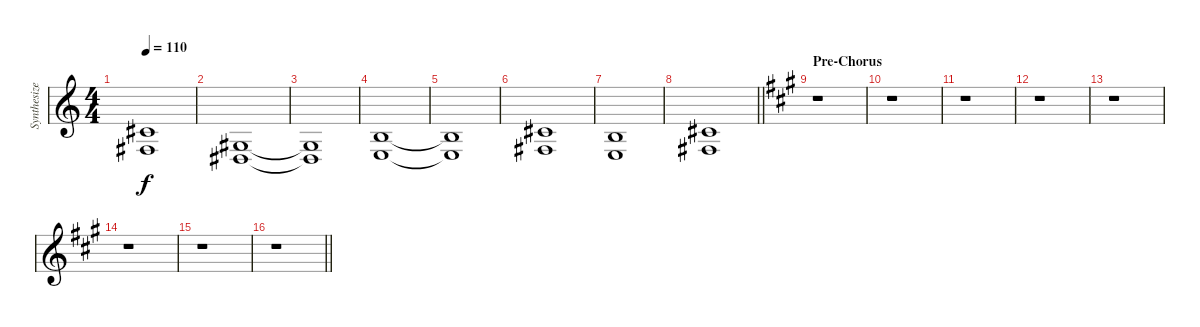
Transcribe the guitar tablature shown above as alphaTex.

\track ("Synthesizer" "Synthesize") {instrument stringensemble1}
\staff {score}
\tuning (E4 B3 G3 D3 A2 E2 B1) {hide}
\ts (4 4)
\tempo 110
\clef g2
\ks c
(2.2 4.4).1{dy f} |
(1.3 1.4).1 |
(1.3{t} 1.4{t}).1 |
(0.2 2.4).1 |
(0.2{t} 2.4{t}).1 |
(2.2 4.4).1 |
(0.2 2.4).1 |
\barLineRight lightlight
(2.2 4.4).1 |
\section ("" "Pre-Chorus")
\ks a
r.1 |
r.1 |
r.1 |
r.1 |
r.1 |
r.1 |
r.1 |
\barLineRight lightlight
r.1
